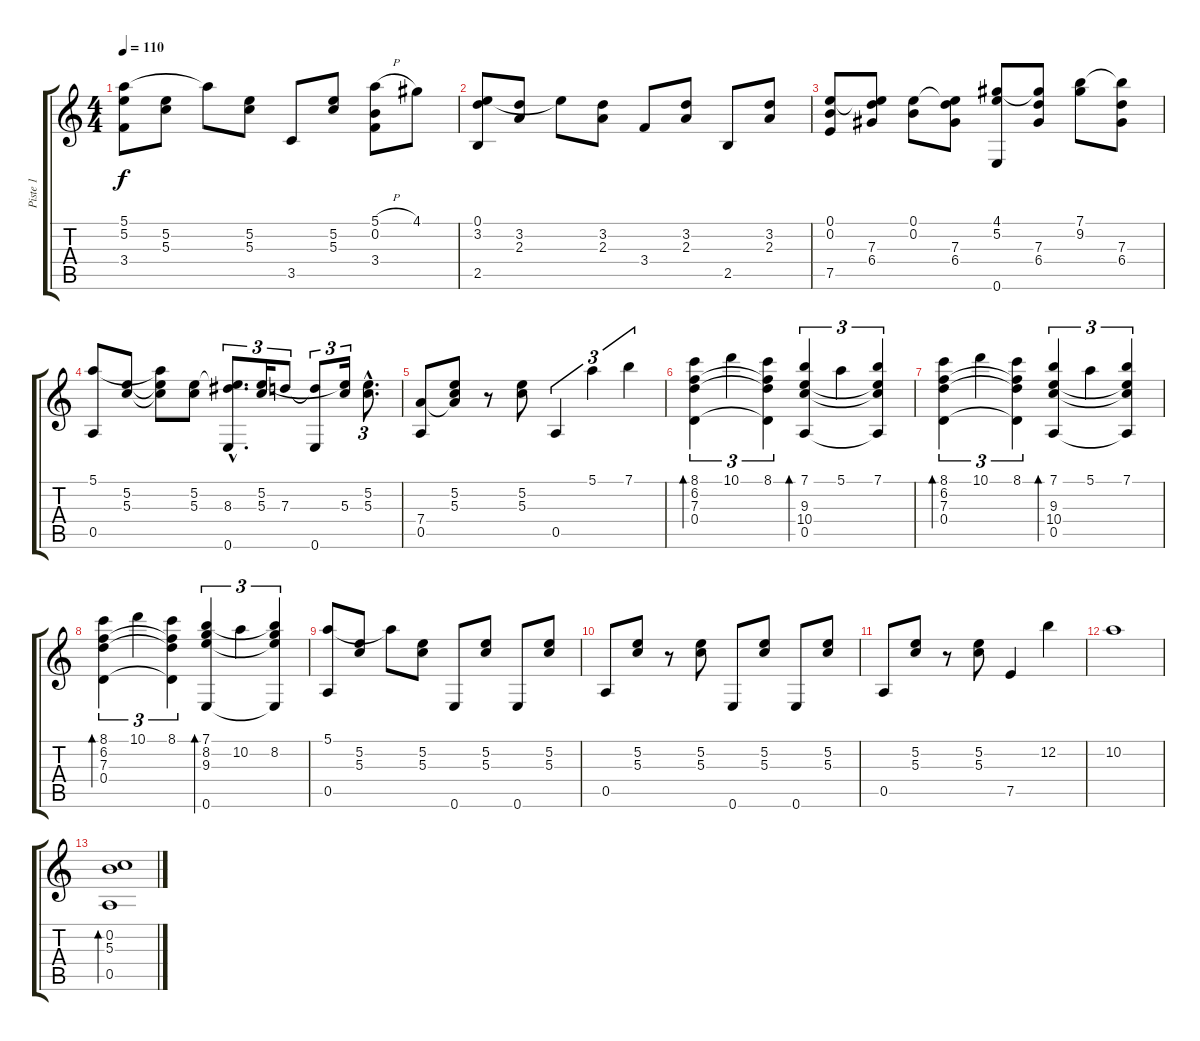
\track ("Piste 1" "Piste 1") {instrument acousticguitarnylon}
\staff {score tabs}
\tuning (E4 B3 G3 D3 A2 E2) {hide}
\ts (4 4)
\tempo 110
\clef g2
\ks c
(5.1 5.2 3.4).8{dy f} (5.2 5.3).8 5.1{t}.8 (5.2 5.3).8 3.5.8 (5.2 5.3).8 (5.1{h} 0.2 3.4).8 4.1.8 |
(0.1 3.2 2.5).8 (3.2 2.3).8 0.1{t}.8 (3.2 2.3).8 3.4.8 (3.2 2.3).8 2.5.8 (3.2 2.3).8 |
(0.1 0.2 7.5).8 (0.1{t} 7.3 6.4).8 (0.1 0.2).8 (0.1{t} 7.3 6.4).8 (4.1 5.2 0.6).8 (4.1{t} 7.3 6.4).8 (7.1 9.2).8 (7.1{t} 7.3 6.4).8 |
(5.1 0.5).8 (5.2 5.3).8 (5.1{t} 5.2{t} 5.3{t}).8 (5.2 5.3).8 (5.2{hac t} 8.3{hac} 0.6{hac}).8{d tu (3 2)} (5.2 5.3).16{tu (3 2)} 7.3.8{tu (3 2)} (7.3{t} 0.6).8{tu (3 2)} (5.2{t} 5.3).16{tu (3 2)} (5.2{hac} 5.3{hac}).8{d tu (3 2)} |
(7.4 0.5).8 (5.2 5.3 7.4{t}).8 r.8 (5.2 5.3).8 0.5.4{tu (3 2)} 5.1.4{tu (3 2)} 7.1.4{tu (3 2)} |
(8.1 6.2 7.3 0.4).4{tu (3 2) bd 120} 10.1.4{tu (3 2)} (8.1 6.2{t} 7.3{t} 0.4{t}).4{tu (3 2)} (7.1 9.3 10.4 0.5).4{tu (3 2) bd 120} 5.1.4{tu (3 2)} (7.1 9.3{t} 10.4{t} 0.5{t}).4{tu (3 2)} |
(8.1 6.2 7.3 0.4).4{tu (3 2) bd 120} 10.1.4{tu (3 2)} (8.1 6.2{t} 7.3{t} 0.4{t}).4{tu (3 2)} (7.1 9.3 10.4 0.5).4{tu (3 2) bd 120} 5.1.4{tu (3 2)} (7.1 9.3{t} 10.4{t} 0.5{t}).4{tu (3 2)} |
(8.1 6.2 7.3 0.4).4{tu (3 2) bd 120} 10.1.4{tu (3 2)} (8.1 6.2{t} 7.3{t} 0.4{t}).4{tu (3 2)} (7.1 8.2 9.3 0.6).4{tu (3 2) bd 120} 10.2.4{tu (3 2)} (7.1{t} 8.2 9.3{t} 0.6{t}).4{tu (3 2)} |
(5.1 0.5).8 (5.2 5.3).8 5.1{t}.8 (5.2 5.3).8 0.6.8 (5.2 5.3).8 0.6.8 (5.2 5.3).8 |
0.5.8 (5.2 5.3).8 r.8 (5.2 5.3).8 0.6.8 (5.2 5.3).8 0.6.8 (5.2 5.3).8 |
0.5.8 (5.2 5.3).8 r.8 (5.2 5.3).8 7.5.4 12.2.4 |
10.2.1 |
(0.2 5.3 0.5).1{bd 480}
